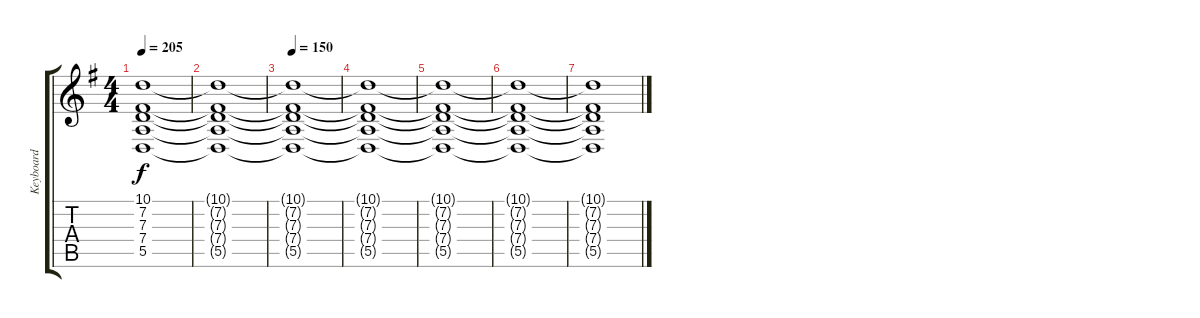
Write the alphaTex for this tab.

\track ("Keyboard" "Keyboard") {instrument stringensemble1}
\staff {score tabs}
\tuning (E4 B3 G3 D3 A2 E2) {hide}
\ts (4 4)
\tempo 205
\clef g2
\ks eminor
(10.1{t} 7.2{t} 7.3{t} 7.4{t} 5.5{t}).1{dy f} |
(10.1{t} 7.2{t} 7.3{t} 7.4{t} 5.5{t}).1 |
\tempo 150
(10.1{t} 7.2{t} 7.3{t} 7.4{t} 5.5{t}).1 |
(10.1{t} 7.2{t} 7.3{t} 7.4{t} 5.5{t}).1{volume 0} |
(10.1{t} 7.2{t} 7.3{t} 7.4{t} 5.5{t}).1 |
(10.1{t} 7.2{t} 7.3{t} 7.4{t} 5.5{t}).1 |
(10.1{t} 7.2{t} 7.3{t} 7.4{t} 5.5{t}).1
